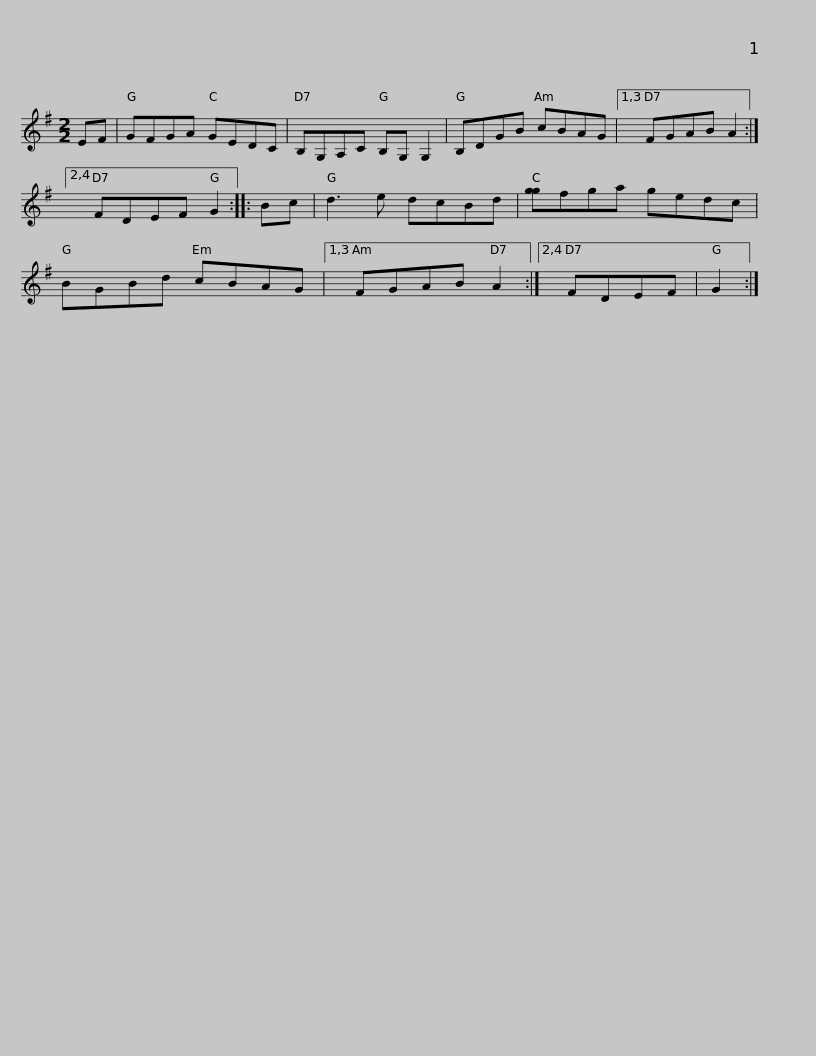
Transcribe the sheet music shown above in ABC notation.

X:1
L:1/8
M:2/2
I:linebreak $
K:G
V:1 treble
V:1
 EF | GFGA GEDC | B,G,A,C B,G, G,2 | B,DGB cBAG |1,3 FGAB A2 :|2,4 %5
 FDEF G2 :: Bc |$ d3 e dcBd | [gg]fga gedc | BGBd cBAG |1,3 %10
 FGAB A2 :|2,4 FDEF | G2 :| %13
